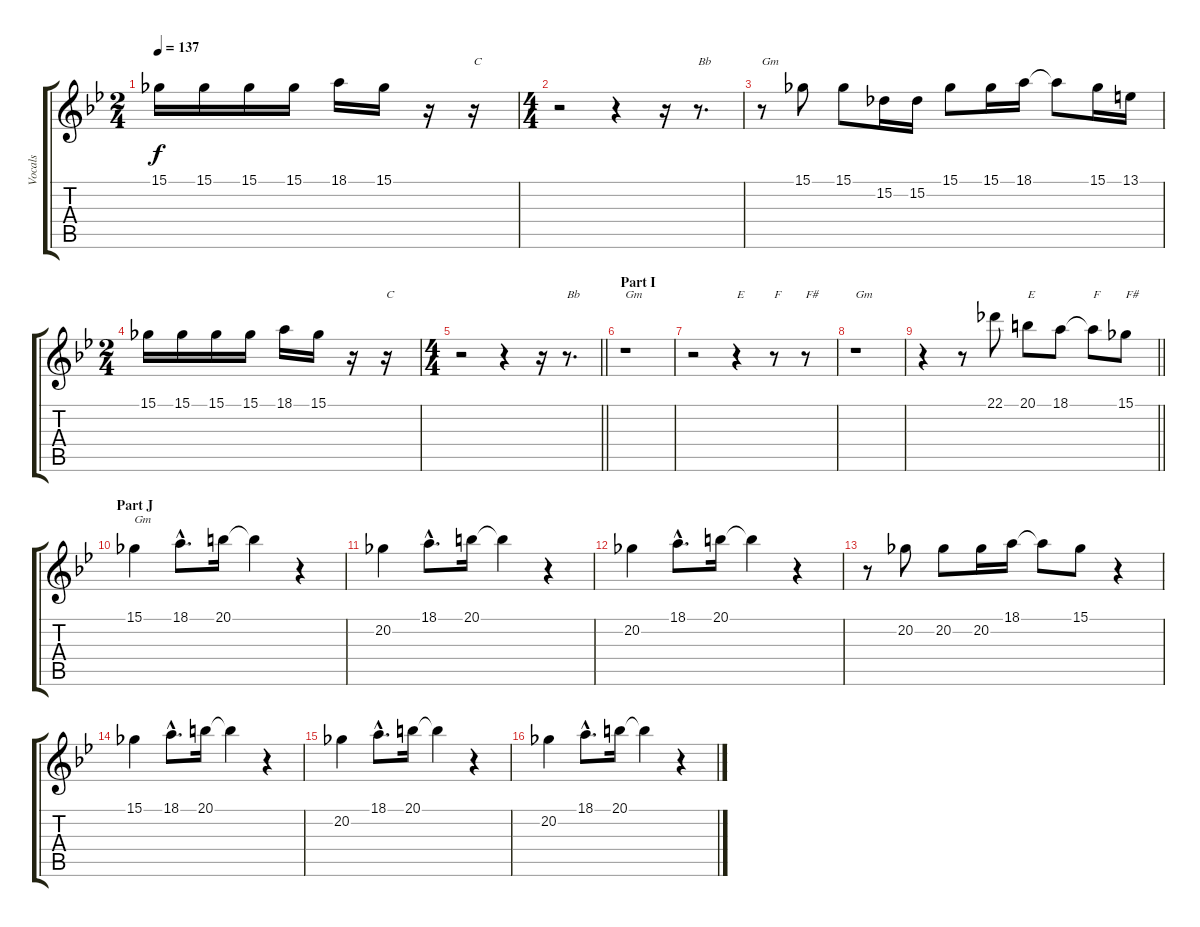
\track ("Vocals" "Vocals") {instrument trumpet}
\staff {score tabs}
\tuning (Eb4 Bb3 Gb3 Db3 Ab2 Eb2) {hide}
\ts (2 4)
\tempo 137
\clef g2
\ks bb
15.1.16{dy f} 15.1.16 15.1.16 15.1.16 18.1.16 15.1.16 r.16 r.16{txt "C"} |
\ts (4 4)
r.2 r.4 r.16 r.8{d txt "Bb"} |
r.8{txt "Gm"} 15.1.8 15.1.8 15.2.16 15.2.16 15.1.8 15.1.16 18.1.16 18.1{t}.8 15.1.16 13.1.16 |
\ts (2 4)
15.1.16 15.1.16 15.1.16 15.1.16 18.1.16 15.1.16 r.16 r.16{txt "C"} |
\ts (4 4)
\barLineRight lightlight
r.2 r.4 r.16 r.8{d txt "Bb"} |
\section ("" "Part I")
r.1{txt "Gm"} |
r.2 r.4{txt "E"} r.8{txt "F"} r.8{txt "F#"} |
r.1{txt "Gm"} |
\barLineRight lightlight
r.4 r.8 22.1.8 20.1.8{txt "E"} 18.1.8 18.1{t}.8{txt "F"} 15.1.8{txt "F#"} |
\section ("" "Part J")
15.1.4{txt "Gm"} 18.1{hac}.8{d} 20.1.16 20.1{t}.4 r.4 |
20.2.4 18.1{hac}.8{d} 20.1.16 20.1{t}.4 r.4 |
20.2.4 18.1{hac}.8{d} 20.1.16 20.1{t}.4 r.4 |
r.8 20.2.8 20.2.8 20.2.16 18.1.16 18.1{t}.8 15.1.8 r.4 |
15.1.4 18.1{hac}.8{d} 20.1.16 20.1{t}.4 r.4 |
20.2.4 18.1{hac}.8{d} 20.1.16 20.1{t}.4 r.4 |
20.2.4 18.1{hac}.8{d} 20.1.16 20.1{t}.4 r.4
